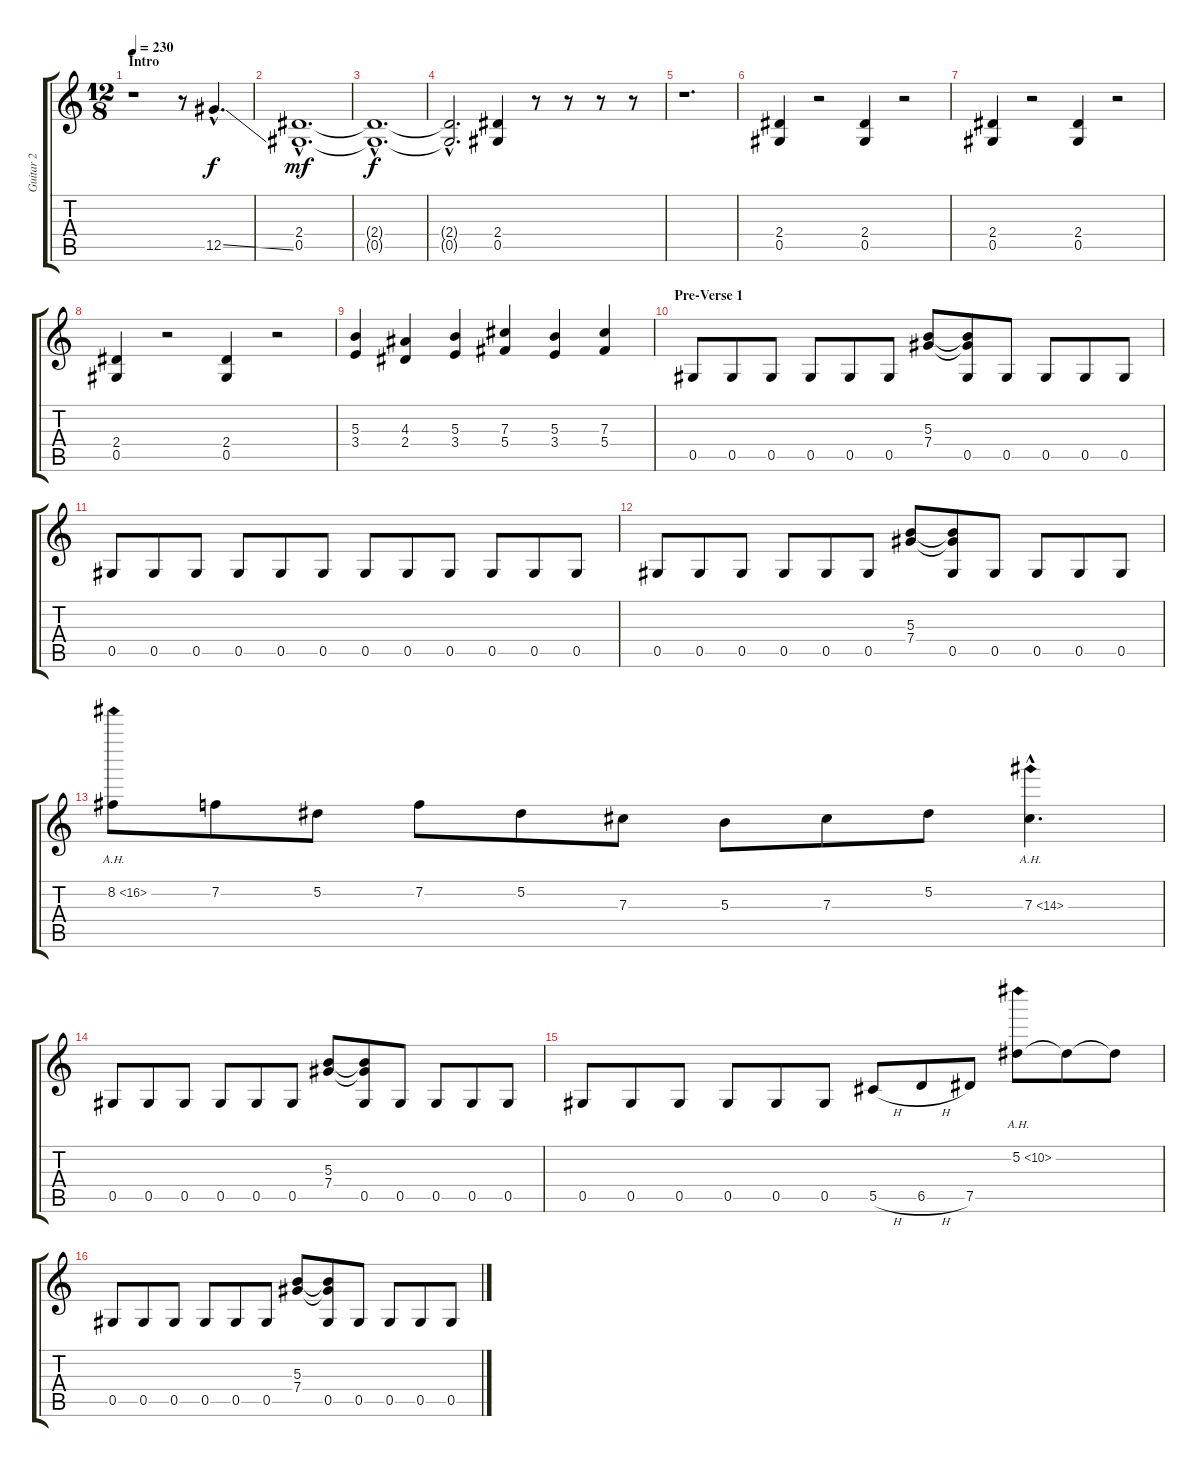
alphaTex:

\track ("Guitar 2" "Guitar 2") {instrument distortionguitar}
\staff {score tabs}
\tuning (Eb4 Bb3 Gb3 Db3 Ab2 Eb2) {hide}
\ts (12 8)
\section ("" "Intro")
\tempo 230
\clef g2
\ks c
r.1{dy f instrument distortionguitar} r.8 12.5{ss hac}.4{d} |
(2.4{hac} 0.5{hac}).1{d dy mf} |
(2.4{hac t} 0.5{hac t}).1{d dy f} |
(2.4{hac t} 0.5{hac t}).2{d} (2.4 0.5).4 r.8 r.8 r.8 r.8 |
r.1{d} |
(2.4 0.5).4 r.2 (2.4 0.5).4 r.2 |
(2.4 0.5).4 r.2 (2.4 0.5).4 r.2 |
(2.4 0.5).4 r.2 (2.4 0.5).4 r.2 |
(5.3 3.4).4 (4.3 2.4).4 (5.3 3.4).4 (7.3 5.4).4 (5.3 3.4).4 (7.3 5.4).4 |
\section ("" "Pre-Verse 1")
0.5.8 0.5.8 0.5.8 0.5.8 0.5.8 0.5.8 (5.3 7.4).8 (5.3{t} 7.4{t} 0.5).8 0.5.8 0.5.8 0.5.8 0.5.8 |
0.5.8 0.5.8 0.5.8 0.5.8 0.5.8 0.5.8 0.5.8 0.5.8 0.5.8 0.5.8 0.5.8 0.5.8 |
0.5.8 0.5.8 0.5.8 0.5.8 0.5.8 0.5.8 (5.3 7.4).8 (5.3{t} 7.4{t} 0.5).8 0.5.8 0.5.8 0.5.8 0.5.8 |
8.2{ah 8}.8 7.2.8 5.2.8 7.2.8 5.2.8 7.3.8 5.3.8 7.3.8 5.2.8 7.3{ah 7 hac}.4{d} |
0.5.8 0.5.8 0.5.8 0.5.8 0.5.8 0.5.8 (5.3 7.4).8 (5.3{t} 7.4{t} 0.5).8 0.5.8 0.5.8 0.5.8 0.5.8 |
0.5.8 0.5.8 0.5.8 0.5.8 0.5.8 0.5.8 5.5{h}.8 6.5{h}.8 7.5.8 5.2{ah 5}.8 5.2{t}.8 5.2{t}.8 |
0.5.8 0.5.8 0.5.8 0.5.8 0.5.8 0.5.8 (5.3 7.4).8 (5.3{t} 7.4{t} 0.5).8 0.5.8 0.5.8 0.5.8 0.5.8
